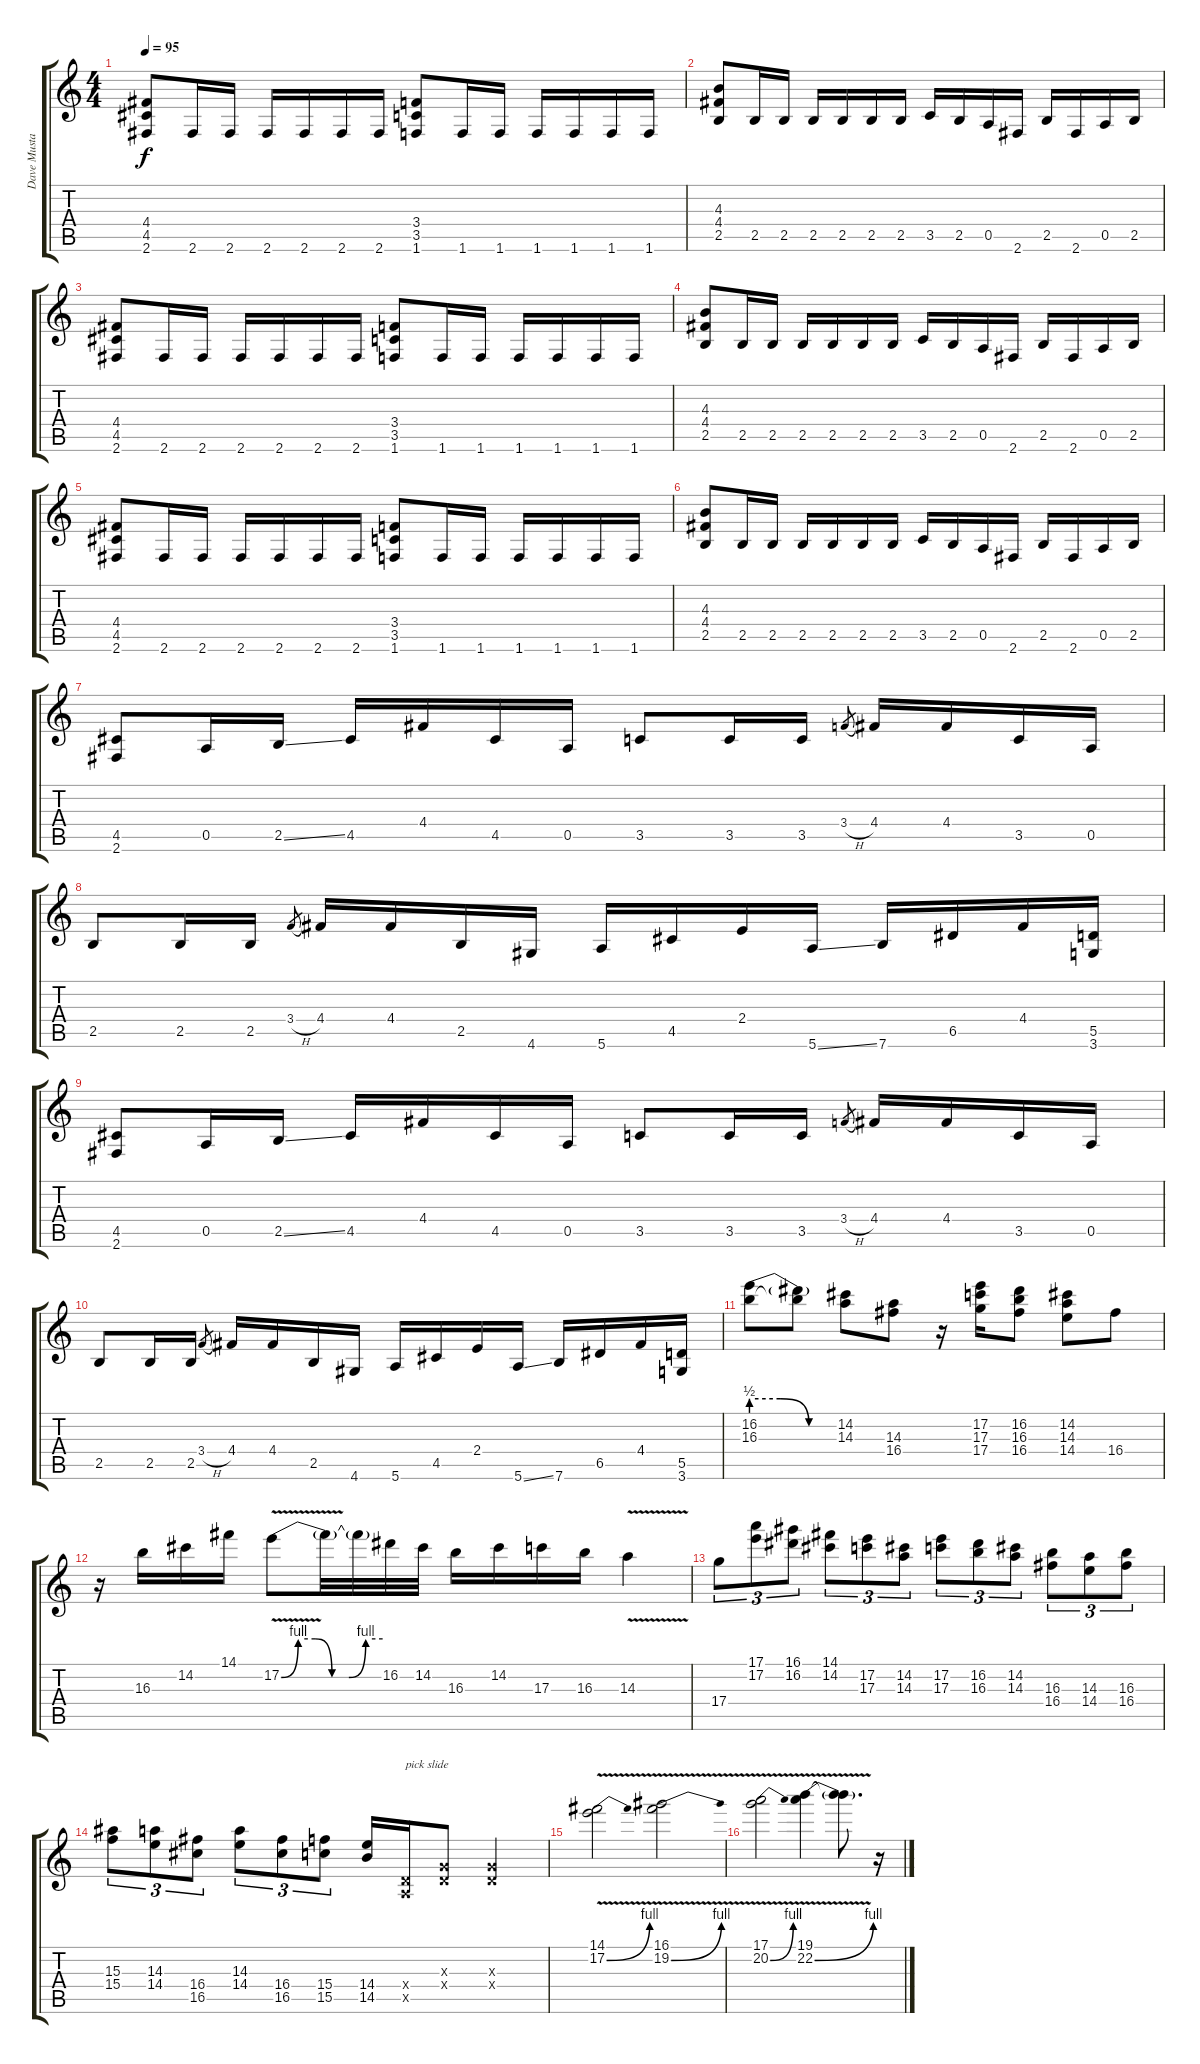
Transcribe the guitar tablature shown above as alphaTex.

\track ("Dave Mustaine Distorsion" "Dave Musta") {instrument distortionguitar}
\staff {score tabs}
\tuning (E4 B3 G3 D3 A2 E2) {hide}
\ts (4 4)
\tempo 95
\clef g2
\ks c
(4.4 4.5 2.6).8{dy f} 2.6.16 2.6.16 2.6.16 2.6.16 2.6.16 2.6.16 (3.4 3.5 1.6).8 1.6.16 1.6.16 1.6.16 1.6.16 1.6.16 1.6.16 |
(4.3 4.4 2.5).8 2.5.16 2.5.16 2.5.16 2.5.16 2.5.16 2.5.16 3.5.16 2.5.16 0.5.16 2.6.16 2.5.16 2.6.16 0.5.16 2.5.16 |
(4.4 4.5 2.6).8 2.6.16 2.6.16 2.6.16 2.6.16 2.6.16 2.6.16 (3.4 3.5 1.6).8 1.6.16 1.6.16 1.6.16 1.6.16 1.6.16 1.6.16 |
(4.3 4.4 2.5).8 2.5.16 2.5.16 2.5.16 2.5.16 2.5.16 2.5.16 3.5.16 2.5.16 0.5.16 2.6.16 2.5.16 2.6.16 0.5.16 2.5.16 |
(4.4 4.5 2.6).8 2.6.16 2.6.16 2.6.16 2.6.16 2.6.16 2.6.16 (3.4 3.5 1.6).8 1.6.16 1.6.16 1.6.16 1.6.16 1.6.16 1.6.16 |
(4.3 4.4 2.5).8 2.5.16 2.5.16 2.5.16 2.5.16 2.5.16 2.5.16 3.5.16 2.5.16 0.5.16 2.6.16 2.5.16 2.6.16 0.5.16 2.5.16 |
(4.5 2.6).8 0.5.16 2.5{ss}.16 4.5.16 4.4.16 4.5.16 0.5.16 3.5.8 3.5.16 3.5.16 3.4{h}.8{gr} 4.4.16 4.4.16 3.5.16 0.5.16 |
2.5.8 2.5.16 2.5.16 3.4{h}.8{gr} 4.4.16 4.4.16 2.5.16 4.6.16 5.6.16 4.5.16 2.4.16 5.6{ss}.16 7.6.16 6.5.16 4.4.16 (5.5 3.6).16 |
(4.5 2.6).8 0.5.16 2.5{ss}.16 4.5.16 4.4.16 4.5.16 0.5.16 3.5.8 3.5.16 3.5.16 3.4{h}.8{gr} 4.4.16 4.4.16 3.5.16 0.5.16 |
2.5.8 2.5.16 2.5.16 3.4{h}.8{gr} 4.4.16 4.4.16 2.5.16 4.6.16 5.6.16 4.5.16 2.4.16 5.6{ss}.16 7.6.16 6.5.16 4.4.16 (5.5 3.6).16 |
(16.2{be (custom 0 2 20 2 40 0 60 0)} 16.3).8 (16.2{t} 16.3{t}).8 (14.2 14.3).8 (14.3 16.4).8 r.16 (17.2 17.3 17.4).16 (16.2 16.3 16.4).8 (14.2 14.3 14.4).8 16.4.8 |
r.16 16.3.16 14.2.16 14.1.16 17.2{be (custom 0 0 10 4 20 4 30 0 40 0 50 4 60 4) v}.8 17.2{t}.32 17.2{t}.32 16.2.32 14.2.32 16.3.16 14.2.16 17.3.16 16.3.16 14.3{v}.4 |
17.4.8{tu (3 2)} (17.1 17.2).8{tu (3 2)} (16.1 16.2).8{tu (3 2)} (14.1 14.2).8{tu (3 2)} (17.2 17.3).8{tu (3 2)} (14.2 14.3).8{tu (3 2)} (17.2 17.3).8{tu (3 2)} (16.2 16.3).8{tu (3 2)} (14.2 14.3).8{tu (3 2)} (16.3 16.4).8{tu (3 2)} (14.3 14.4).8{tu (3 2)} (16.3 16.4).8{tu (3 2)} |
(15.3 15.4).8{tu (3 2)} (14.3 14.4).8{tu (3 2)} (16.4 16.5).8{tu (3 2)} (14.3 14.4).8{tu (3 2)} (16.4 16.5).8{tu (3 2)} (15.4 15.5).8{tu (3 2)} (14.4 14.5).16 (0.4{x} 0.5{x}).16{txt "pick slide"} (0.3{x} 0.4{x}).8 (0.3{x} 0.4{x}).4 |
(14.1{v} 17.2{be (bend 0 0 60 4) v}).2 (16.1{v} 19.2{be (bend 0 0 60 4) v}).2 |
(17.1{v} 20.2{be (bend 0 0 60 4) v}).2 (19.1{v} 22.2{be (bend 0 0 60 4) v}).4 (19.1{t} 22.2{t}).8{d} r.16
